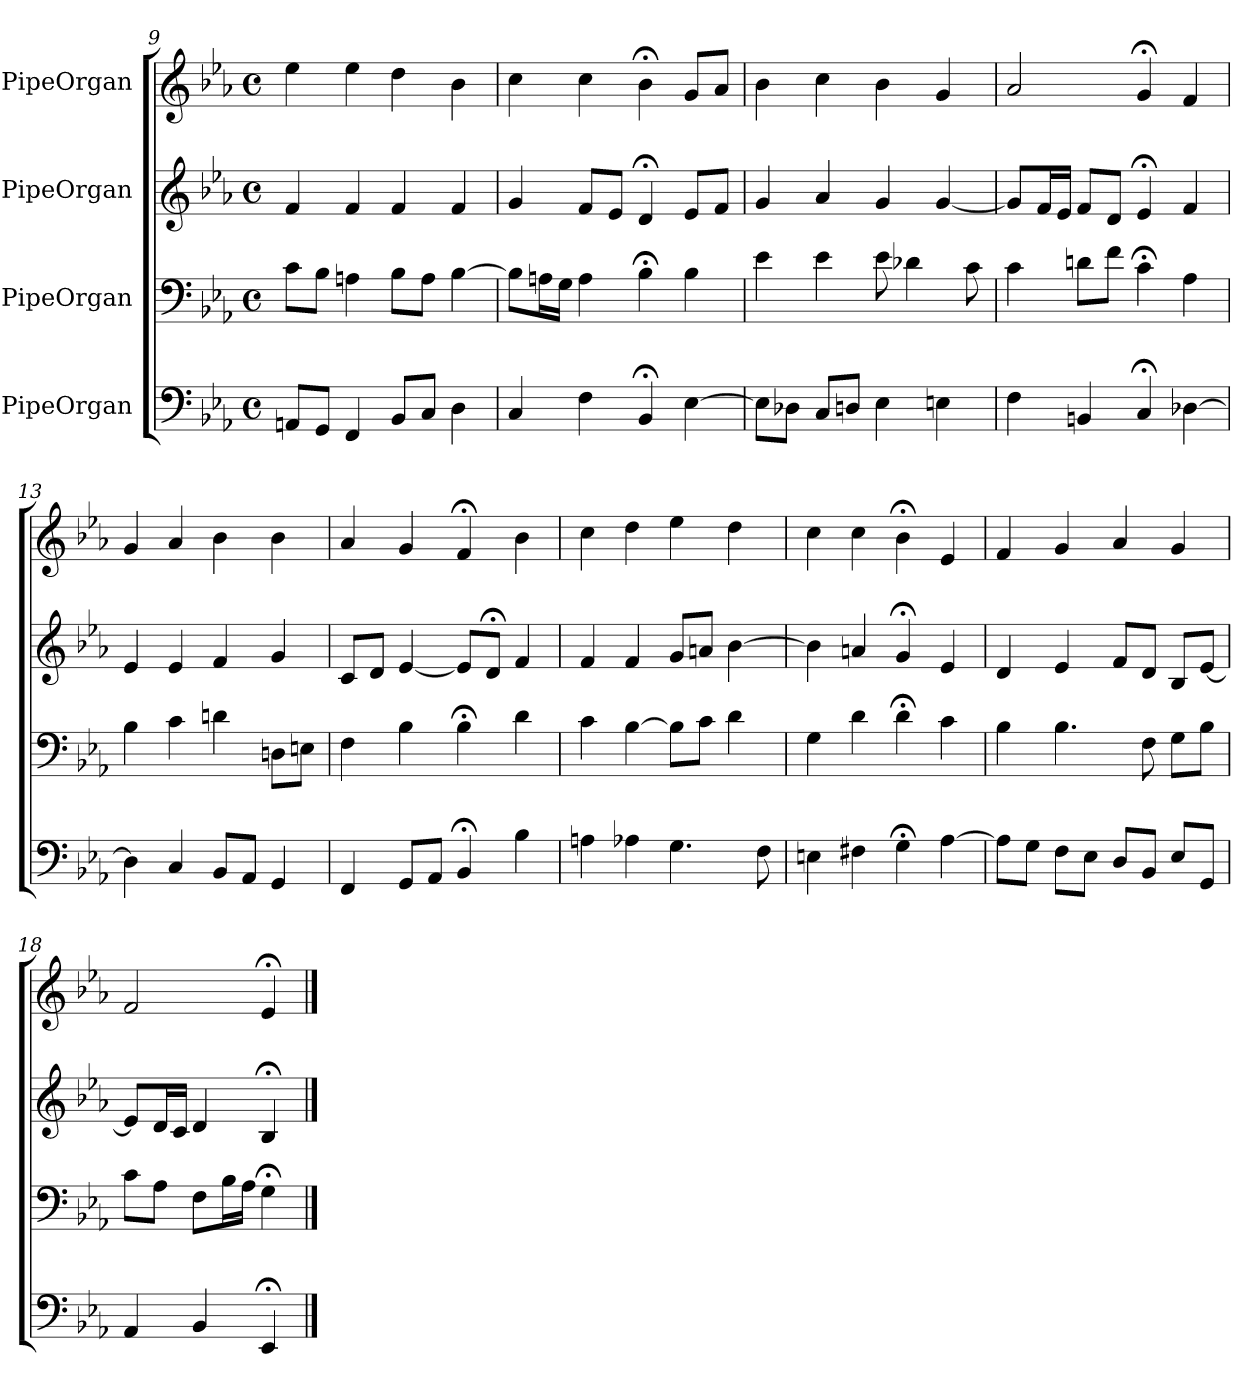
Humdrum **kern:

**kern	**kern	**kern	**kern
*part4	*part3	*part2	*part1
*staff4	*staff3	*staff2	*staff1
*I"PipeOrgan	*I"PipeOrgan	*I"PipeOrgan	*I"PipeOrgan
*k[b-e-a-]	*k[b-e-a-]	*k[b-e-a-]	*k[b-e-a-]
*E-:	*E-:	*E-:	*E-:
*M4/4	*M4/4	*M4/4	*M4/4
*met(c)	*met(c)	*met(c)	*met(c)
=9	=9	=9	=9
8AAnL	8cL	4f	4ee-
8GGJ	8B-J	.	.
4FF	4An	4f	4ee-
8BB-L	8B-L	4f	4dd
8CJ	8AJ	.	.
4D	[4B-	4f	4b-
=10	=10	=10	=10
4C	8B-L]	4g	4cc
.	16AnL	.	.
.	16GJJ	.	.
4F	4A	8fL	4cc
.	.	8e-J	.
4BB-;<	4B-;<	4d;<	4b-;<
[4E-	4B-	8e-L	8gL
.	.	8fJ	8a-J
=11	=11	=11	=11
8E-L]	4e-	4g	4b-
8D-XJ	.	.	.
8CL	4e-	4a-	4cc
8DnJ	.	.	.
4E-	8e-	4g	4b-
.	4d-X	.	.
4En	.	[4g	4g
.	8c	.	.
=12	=12	=12	=12
4F	4c	8gL]	2a-
.	.	16fL	.
.	.	16e-JJ	.
4BBn	8dnL	8fL	.
.	8fJ	8dJ	.
4C;<	4c;<	4e-;<	4g;<
[4D-X	4A-	4f	4f
=13	=13	=13	=13
4D-]	4B-	4e-	4g
4C	4c	4e-	4a-
8BB-L	4dn	4f	4b-
8AA-J	.	.	.
4GG	8DnL	4g	4b-
.	8EnJ	.	.
=14	=14	=14	=14
4FF	4F	8cL	4a-
.	.	8dJ	.
8GGL	4B-	[4e-	4g
8AA-J	.	.	.
4BB-;<	4B-;<	8e-L]	4f;<
.	.	8d;<J	.
4B-	4d	4f	4b-
=15	=15	=15	=15
4An	4c	4f	4cc
4A-X	[4B-	4f	4dd
4.G	8B-L]	8gL	4ee-
.	8cJ	8anJ	.
.	4d	[4b-	4dd
8F	.	.	.
=16	=16	=16	=16
4En	4G	4b-]	4cc
4F#X	4d	4an	4cc
4G;<	4d;<	4g;<	4b-;<
[4A-	4c	4e-	4e-
=17	=17	=17	=17
8A-L]	4B-	4d	4f
8GJ	.	.	.
8FL	4.B-	4e-	4g
8E-J	.	.	.
8DL	.	8fL	4a-
8BB-J	8F	8dJ	.
8E-L	8GL	8B-L	4g
8GGJ	8B-J	[8e-J	.
=18	=18	=18	=18
4AA-	8cL	8e-L]	2f
.	8A-J	16dL	.
.	.	16cJJ	.
4BB-	8FL	4d	.
.	16B-L	.	.
.	16A-JJ	.	.
4EE-;<	4G;<	4B-;<	4e-;<
==	==	==	==
*-	*-	*-	*-
